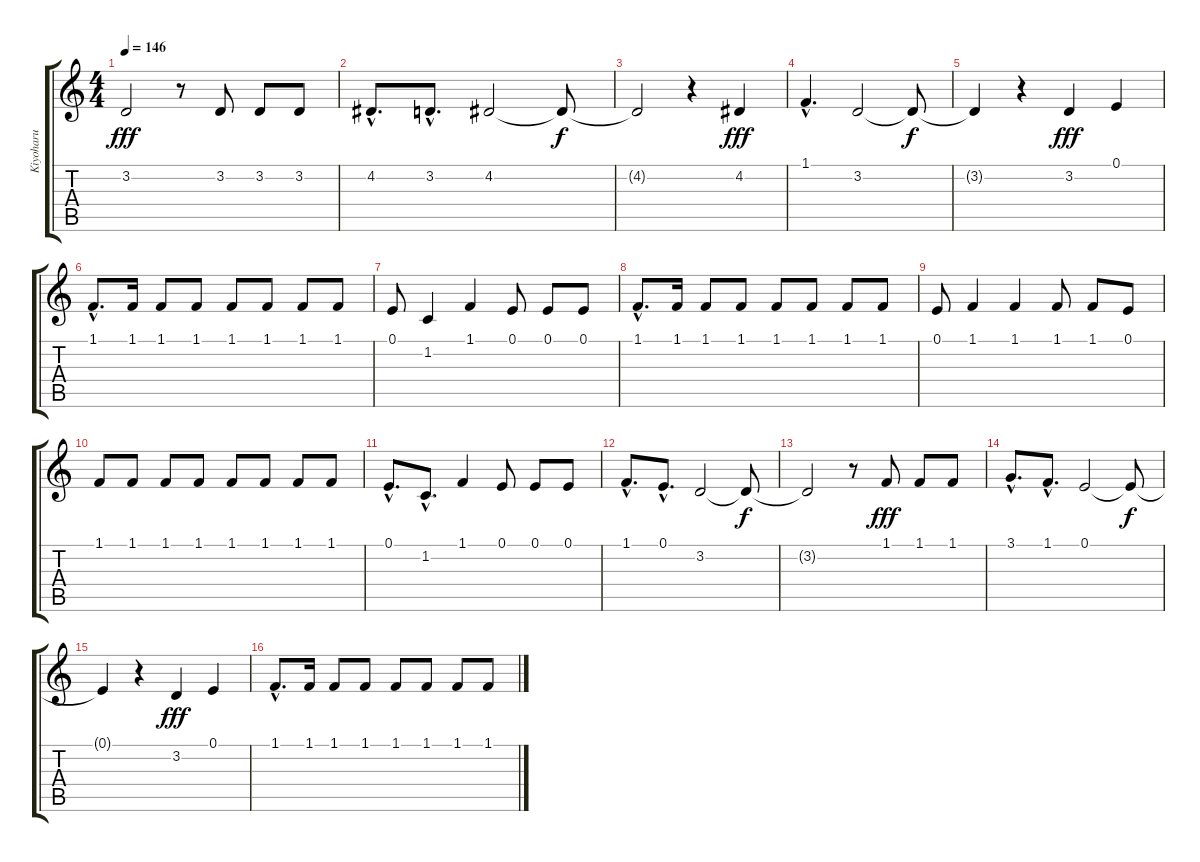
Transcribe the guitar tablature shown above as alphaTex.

\track ("Kiyoharu" "Kiyoharu") {instrument englishhorn}
\staff {score tabs}
\tuning (E4 B3 G3 D3 A2 E2) {hide}
\ts (4 4)
\tempo 146
\clef g2
\ks c
3.2.2{dy fff} r.8 3.2.8 3.2.8 3.2.8 |
4.2{hac}.8{d} 3.2{hac}.8{d} 4.2.2 4.2{t}.8{dy f} |
4.2{t}.2 r.4 4.2.4{dy fff} |
1.1{hac}.4{d} 3.2.2 3.2{t}.8{dy f} |
3.2{t}.4 r.4 3.2.4{dy fff} 0.1.4 |
1.1{hac}.8{d} 1.1.16 1.1.8 1.1.8 1.1.8 1.1.8 1.1.8 1.1.8 |
0.1.8 1.2.4 1.1.4 0.1.8 0.1.8 0.1.8 |
1.1{hac}.8{d} 1.1.16 1.1.8 1.1.8 1.1.8 1.1.8 1.1.8 1.1.8 |
0.1.8 1.1.4 1.1.4 1.1.8 1.1.8 0.1.8 |
1.1.8 1.1.8 1.1.8 1.1.8 1.1.8 1.1.8 1.1.8 1.1.8 |
0.1{hac}.8{d} 1.2{hac}.8{d} 1.1.4 0.1.8 0.1.8 0.1.8 |
1.1{hac}.8{d} 0.1{hac}.8{d} 3.2.2 3.2{t}.8{dy f} |
3.2{t}.2 r.8 1.1.8{dy fff} 1.1.8 1.1.8 |
3.1{hac}.8{d} 1.1{hac}.8{d} 0.1.2 0.1{t}.8{dy f} |
0.1{t}.4 r.4 3.2.4{dy fff} 0.1.4 |
1.1{hac}.8{d} 1.1.16 1.1.8 1.1.8 1.1.8 1.1.8 1.1.8 1.1.8
